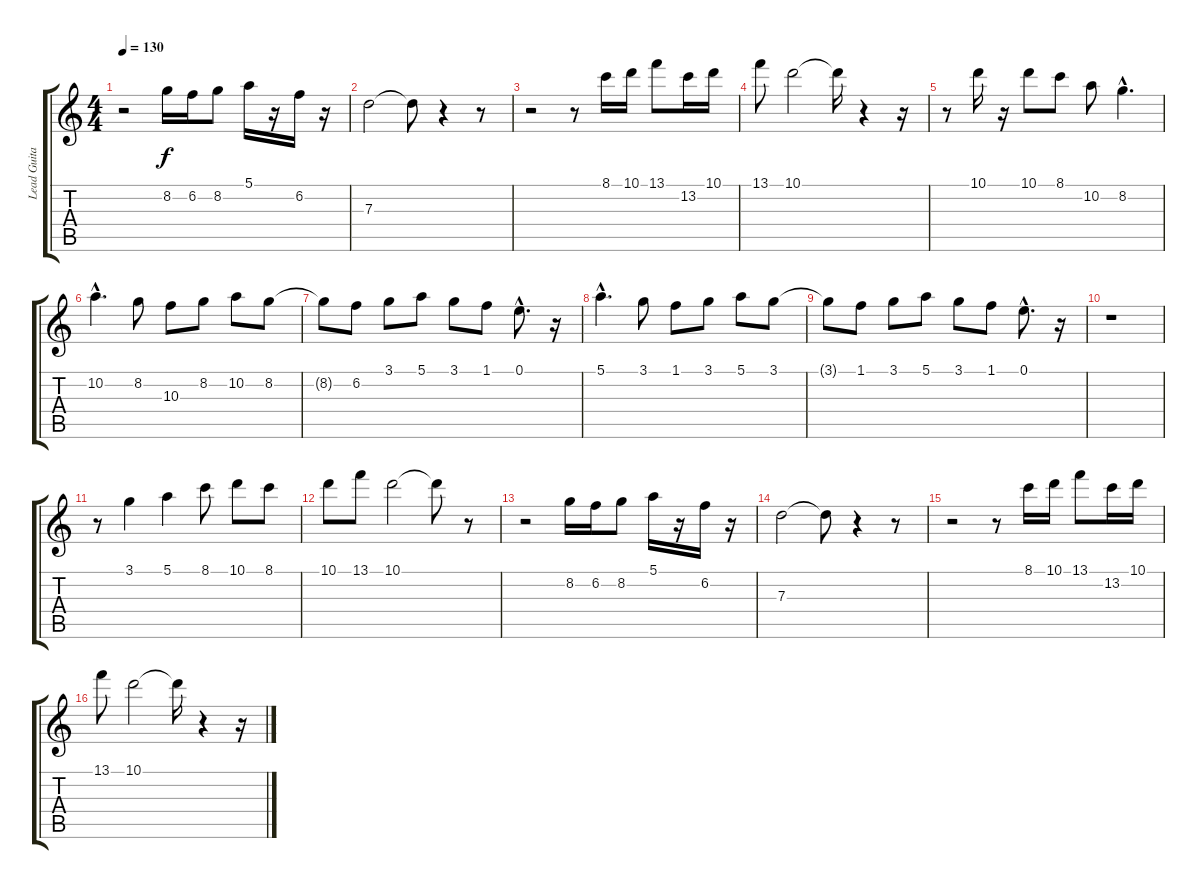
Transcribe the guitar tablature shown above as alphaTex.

\track ("Lead Guitar" "Lead Guita") {instrument overdrivenguitar}
\staff {score tabs}
\tuning (E4 B3 G3 D3 A2 E2) {hide}
\ts (4 4)
\tempo 130
\clef g2
\ks c
r.2{dy f} 8.2.16 6.2.16 8.2.8 5.1.16 r.16 6.2.16 r.16 |
7.3.2 7.3{t}.8 r.4 r.8 |
r.2 r.8 8.1.16 10.1.16 13.1.8 13.2.16 10.1.16 |
13.1.8 10.1.2 10.1{t}.16 r.4 r.16 |
r.8 10.1.16 r.16 10.1.8 8.1.8 10.2.8 8.2{hac}.4{d} |
10.2{hac}.4{d} 8.2.8 10.3.8 8.2.8 10.2.8 8.2.8 |
8.2{t}.8 6.2.8 3.1.8 5.1.8 3.1.8 1.1.8 0.1{hac}.8{d} r.16 |
5.1{hac}.4{d} 3.1.8 1.1.8 3.1.8 5.1.8 3.1.8 |
3.1{t}.8 1.1.8 3.1.8 5.1.8 3.1.8 1.1.8 0.1{hac}.8{d} r.16 |
r.1 |
r.8 3.1.4 5.1.4 8.1.8 10.1.8 8.1.8 |
10.1.8 13.1.8 10.1.2 10.1{t}.8 r.8 |
r.2 8.2.16 6.2.16 8.2.8 5.1.16 r.16 6.2.16 r.16 |
7.3.2 7.3{t}.8 r.4 r.8 |
r.2 r.8 8.1.16 10.1.16 13.1.8 13.2.16 10.1.16 |
13.1.8 10.1.2 10.1{t}.16 r.4 r.16
